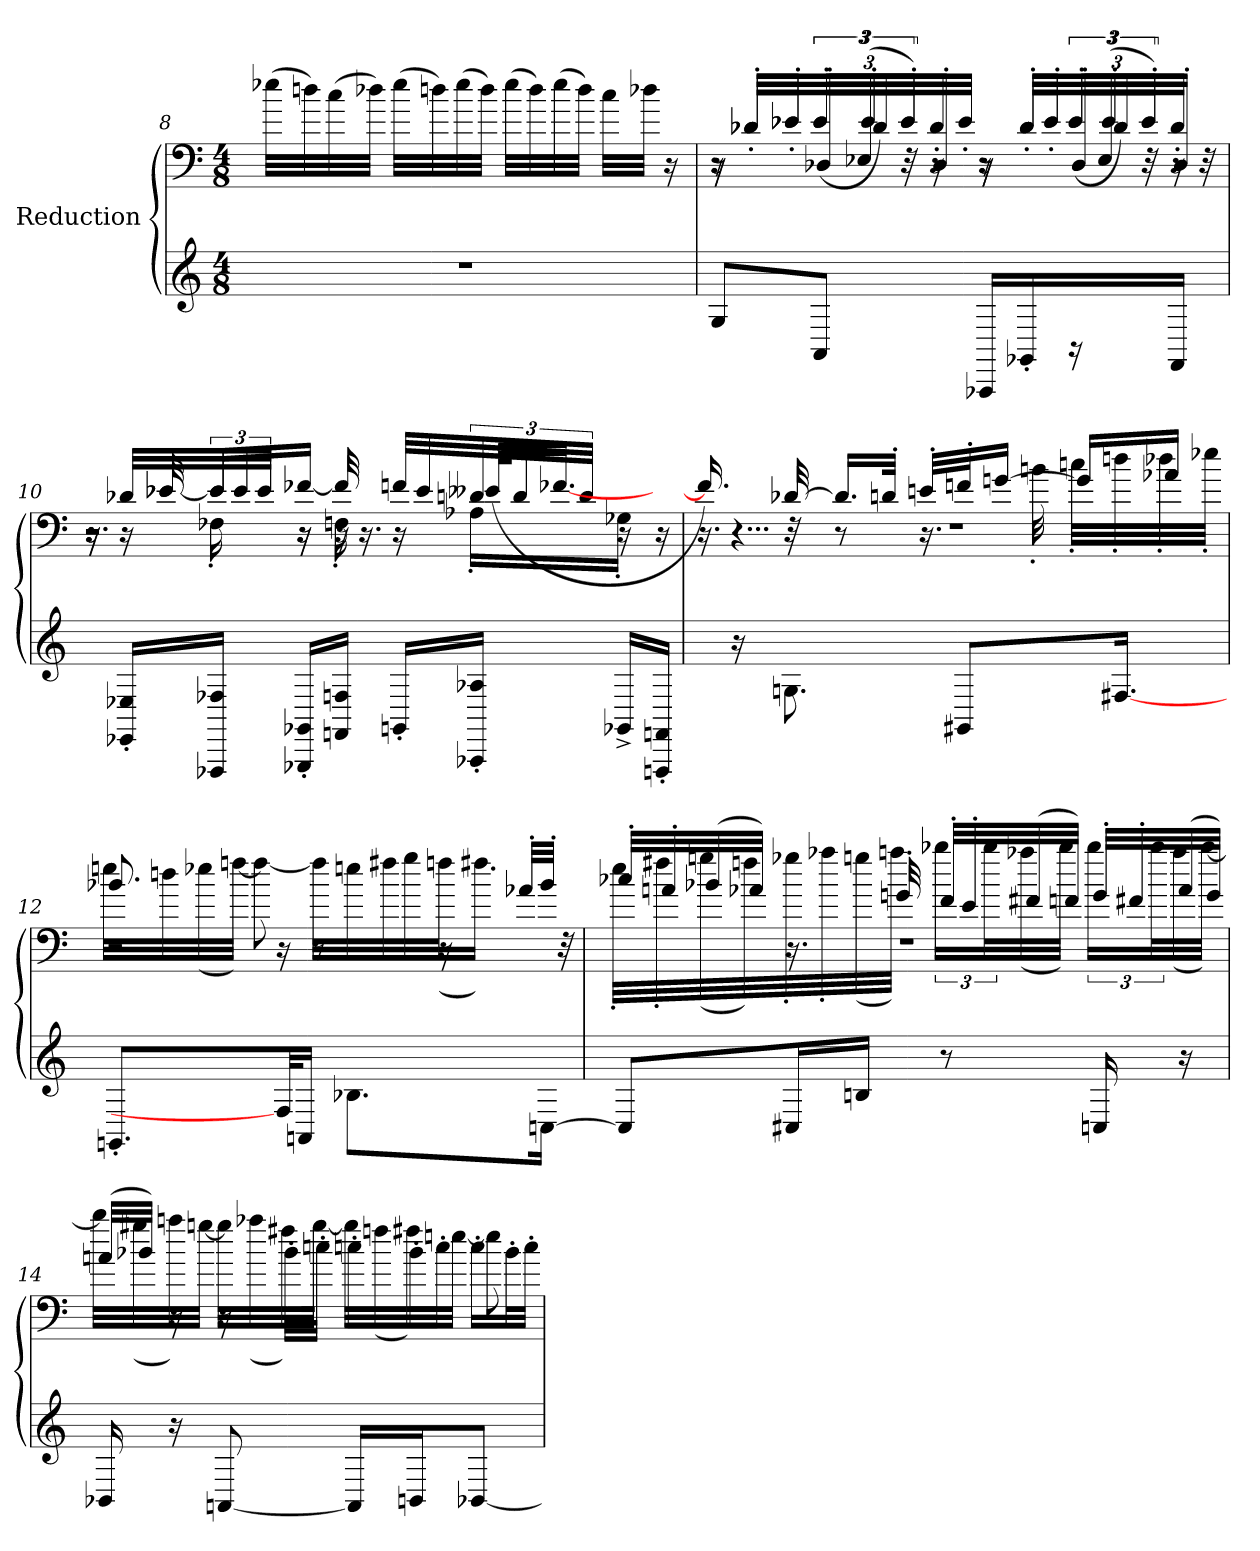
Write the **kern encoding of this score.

**kern	**kern	**dynam
*part1	*part1	*part1
*staff2	*staff1	*staff1/2
*I"Reduction	*	*
*clefG2	*clefF4	*
*k[]	*k[]	*
*M4/8	*M4/8	*
=8	=8	=8
*	*^	*
*	*	*^	*
2r	(>32ee-X\LLL	2r	2r	.
.	32ddni\)	.	.	.
.	(>32cc\	.	.	.
.	32dd-X\JJJ)	.	.	.
.	(>32ee-\LLL	.	.	.
.	32ddn\)	.	.	.
.	(>32ee-\	.	.	.
.	32dd\JJJ)	.	.	.
.	(>32ee-\LLL	.	.	.
.	32dd\)	.	.	.
.	(>32ee-\	.	.	.
.	32dd\JJJ)	.	.	.
.	32cc\LLL	.	.	.
.	32dd-X\JJJ	.	.	.
.	16r	.	.	.
!!LO:LB:g=z	!!	!!
=9	=9	=9	=9	=9
8G/L	16r	16r	8r	.
.	32d-X'/LLL	32d-'/LLL	.	.
.	32e-X'/	32e-'/JJJ	.	.
8AA/J	48e-'/	(<48e-/LLL	48D-X'/LLL	.
.	48e-'/	48d-/)	(<48E-X/	.
.	48e-'/JJJ	48r	48e-/J)	.
.	16r	32d-'/	16D-'/JJ	.
.	.	32e-'/JJJ	.	.
16AAA-X/LL	16r	16r	8r	.
16GG-X'/	32d-'/LLL	32d-'/LLL	.	.
.	32e-'/	32e-'/JJJ	.	.
16r	48e-'/	(<48e-/LLL	48D-'/LLL	.
.	48e-'/	48d-/)	(<48E-/	.
.	48e-'/JJJ	48r	48e-/J)	.
16FF/JJ	16r	32d-'/JJJ	16D-'/JJ	.
.	.	32r	.	.
!!LO:LB:g=z
=10	=10	=10	=10	=10
*	*	*	*^	*
16ryy	16r	16ryy	2r	16.r	.
!	!	!	!	!	!LO:DY:b
16EE-X/' 16E-X/'LL	32d-X/LLL	16r	.	.	other-dynamics
.	32e-X/	.	.	[32e-/	.
16FFF-X/ 16F-X/JJ	48e-/	16F-X'\	.	16e-/LL]	.
.	48e-/	.	.	.	.
.	48e-/JJJ	.	.	.	.
16GGG-X/' 16GG-X/'LL	16r	16r	.	[16f-X/JJ	.
16FFn/ 16Fn/JJ	16r	16Fn'\	.	32f-/]	.
.	.	.	.	16.r	.
16GGn'/LL	32fn/LLL	16r	.	.	.
.	32e-/	.	.	.	.
16AAA-X/' 16A-X/'JJ	48dn/	16A-X'\LL	.	(<32e--X/KLL	.
.	48d/	.	.	.	.
.	.	.	.	[16.f-X/JJ	.
.	48d/JJJ	.	.	.	.
16GG-X^/LL	16r	16G-X'\JJ	.	.	.
16FFFn/' 16FFni/'JJ	16ryy	16r	16ryy	16ryy	.
!!LO:PB:g=z	!!	!!	!!
=11	=11	=11	=11	=11	=11
32ryy	16.r	32ryy	2r	16.f-/])	.
16r	.	4...r	.	.	.
8.Gni\	[32d-X/	.	.	32r	.
.	16.d-/LL]	.	.	8r	.
.	32dn'/JJk	.	.	.	.
.	32eni'/LLL	.	.	16.r	.
8GG#X/L	32fni'/J	.	.	.	.
.	[16gni/JJ	.	.	.	.
.	.	.	.	32bn'\	.
.	16g/LL]	.	.	32ccni'\LLL	.
[16.F#X/J	.	.	.	32ddni'\	.
.	16a-X/JJ	.	.	32dd-X'\	.
.	.	.	.	32ee-X'\JJJ	.
=12	=12	=12	=12	=12	=12
8.GGni'/L	8.b-X/	2r	2r	32eeni\LLL	.
.	.	.	.	32ddni\	.
.	.	.	.	(<32ee-X\	.
.	.	.	.	[32ffni\JJJ)	.
.	.	.	.	8ff\_	.
32F#/J]	16r	.	.	.	.
16AAn/Jk	.	.	.	.	.
.	8r	.	.	32ff\LLL]	.
8.B-X\L	.	.	.	32een\	.
.	.	.	.	32ff#X\	.
.	.	.	.	32gg\	.
.	16r	.	.	(<32ffn\J	.
.	.	.	.	16.ff#X\JJ)	.
.	32a-X'/LLL	.	.	.	.
[16Cni\Jk	32b-'/JJJ	.	.	.	.
.	32ryy	32r	32ryy	32ryy	.
!!LO:LB:g=z	!!	!!	!!
=13	=13	=13	=13	=13	=13
8C/L]	32cc-X'/LLL	2r	2r	32ee'\LLL	.
.	32ani'/	.	.	32ff#X'\	.
.	(>32b-X/	.	.	(<32ggni\	.
.	32a-X/JJJ)	.	.	32ffn\)	.
16C#X/L	16.r	.	.	32gg-X'\	.
.	.	.	.	32aa-X'\	.
16Bni/JJ	.	.	.	(<32ggn\	.
.	32gn'/	.	.	32aan\JJJ)	.
8r	32f'/LLL	.	.	24bb-X\LL	.
.	32e'/	.	.	.	.
.	.	.	.	48bb-\L	.
.	(>32f#X/	.	.	(<32aa-X\	.
.	32fn/JJJ)	.	.	32bb-\JJJ)	.
16Cn/	32g'/LLL	.	.	24bb-\LL	.
.	32f#X'/	.	.	.	.
.	.	.	.	48bb-\L	.
16r	(>32a-i/	.	.	(<32aa-\	.
.	32g/JJJ)	.	.	[32bb-\JJJ)	.
!!LO:LB:g=z	!!	!!	!!
=14	=14	=14	=14	=14	=14
16BB-X/	(>32ani/LLL	2r	2r	32bb-\LLL]	.
.	32b-X/JJJ)	.	.	(<32gg#X\	.
16r	16r	.	.	32aani\)	.
.	.	.	.	[32ggn\JJJ	.
[8AAni/	16r	.	.	32gg\LLL]	.
.	.	.	.	(<32aa-X\	.
.	32b-'\LLL	.	.	32ff#X\)	.
.	32ccni'\JJJ	.	.	[32gg\JJJ	.
16AA/LL]	16ccn'\LL	.	.	32gg\LLL]	.
.	.	.	.	(<32ffn\	.
16BBn/J	32b-'\L	.	.	32ff#X\)	.
.	32cc'\JJJ	.	.	[32eeni\JJJ	.
[8BB-X/J	16cc'\LL	.	.	8ee\]	.
.	32b-'\L	.	.	.	.
.	32cc'\JJJ	.	.	.	.
*	*v	*v	*v	*v	*
=	=	=
*-	*-	*-
